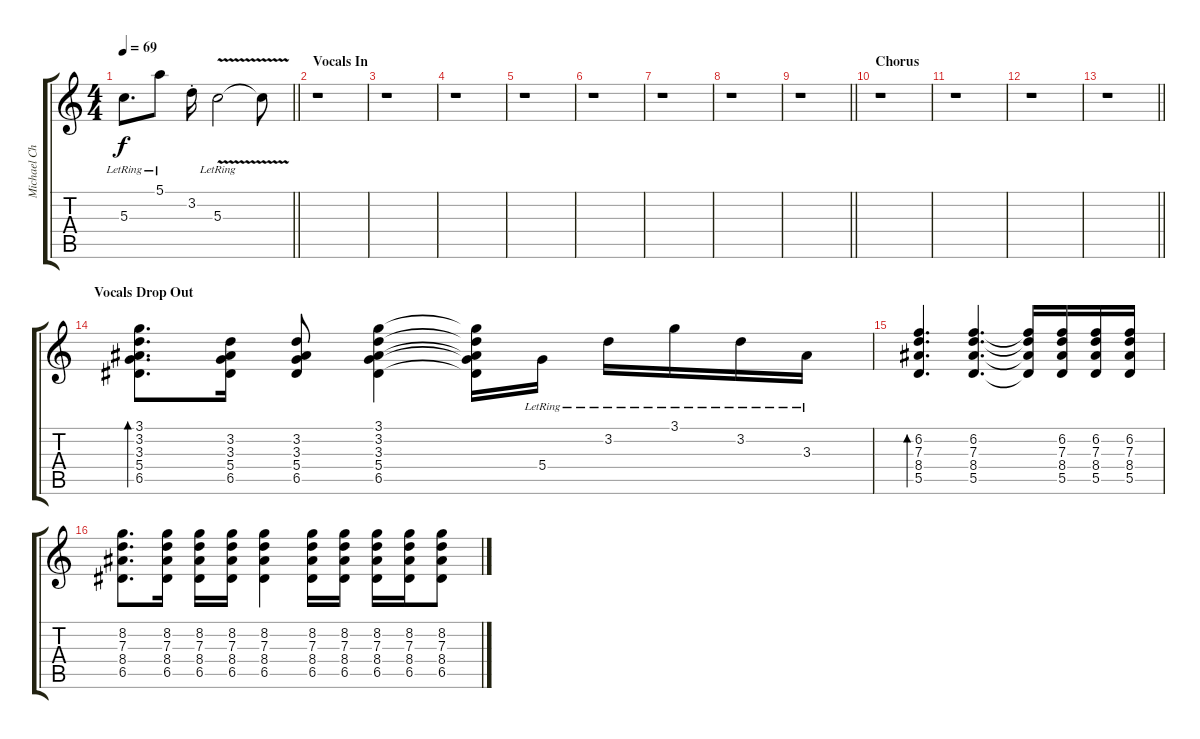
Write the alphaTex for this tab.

\track ("Michael Chaves" "Michael Ch") {instrument electricguitarclean}
\staff {score tabs}
\tuning (E4 B3 G3 D3 A2 E2) {hide}
\ts (4 4)
\tempo 69
\clef g2
\barLineRight lightlight
\ks c
5.3{lr}.8{d dy f} 5.1{lr}.8 3.2{st}.16 5.3{v lr}.2 5.3{t}.8 |
\section ("" "Vocals In")
r.1 |
r.1 |
r.1 |
r.1 |
r.1 |
r.1 |
r.1 |
\barLineRight lightlight
r.1 |
\section ("" "Chorus")
r.1 |
r.1 |
r.1 |
\barLineRight lightlight
r.1 |
\section ("" "Vocals Drop Out")
(3.1 3.2 3.3 5.4 6.5).8{d bd 60} (3.2 3.3 5.4 6.5).16 (3.2 3.3 5.4 6.5).8 (3.1 3.2 3.3 5.4 6.5).4 (3.1{t} 3.2{t} 3.3{t} 5.4{t} 6.5{t}).16 5.4{lr}.16 3.2{lr}.16 3.1{lr}.16 3.2{lr}.16 3.3{lr}.16 |
(6.2 7.3 8.4 5.5).4{d bd 120} (6.2 7.3 8.4 5.5).4{d} (6.2{t} 7.3{t} 8.4{t} 5.5{t}).16 (6.2 7.3 8.4 5.5).16 (6.2 7.3 8.4 5.5).16 (6.2 7.3 8.4 5.5).16 |
(8.2 7.3 8.4 6.5).8{d} (8.2 7.3 8.4 6.5).16 (8.2 7.3 8.4 6.5).16 (8.2 7.3 8.4 6.5).16 (8.2 7.3 8.4 6.5).4 (8.2 7.3 8.4 6.5).16 (8.2 7.3 8.4 6.5).16 (8.2 7.3 8.4 6.5).16 (8.2 7.3 8.4 6.5).16 (8.2 7.3 8.4 6.5).8
